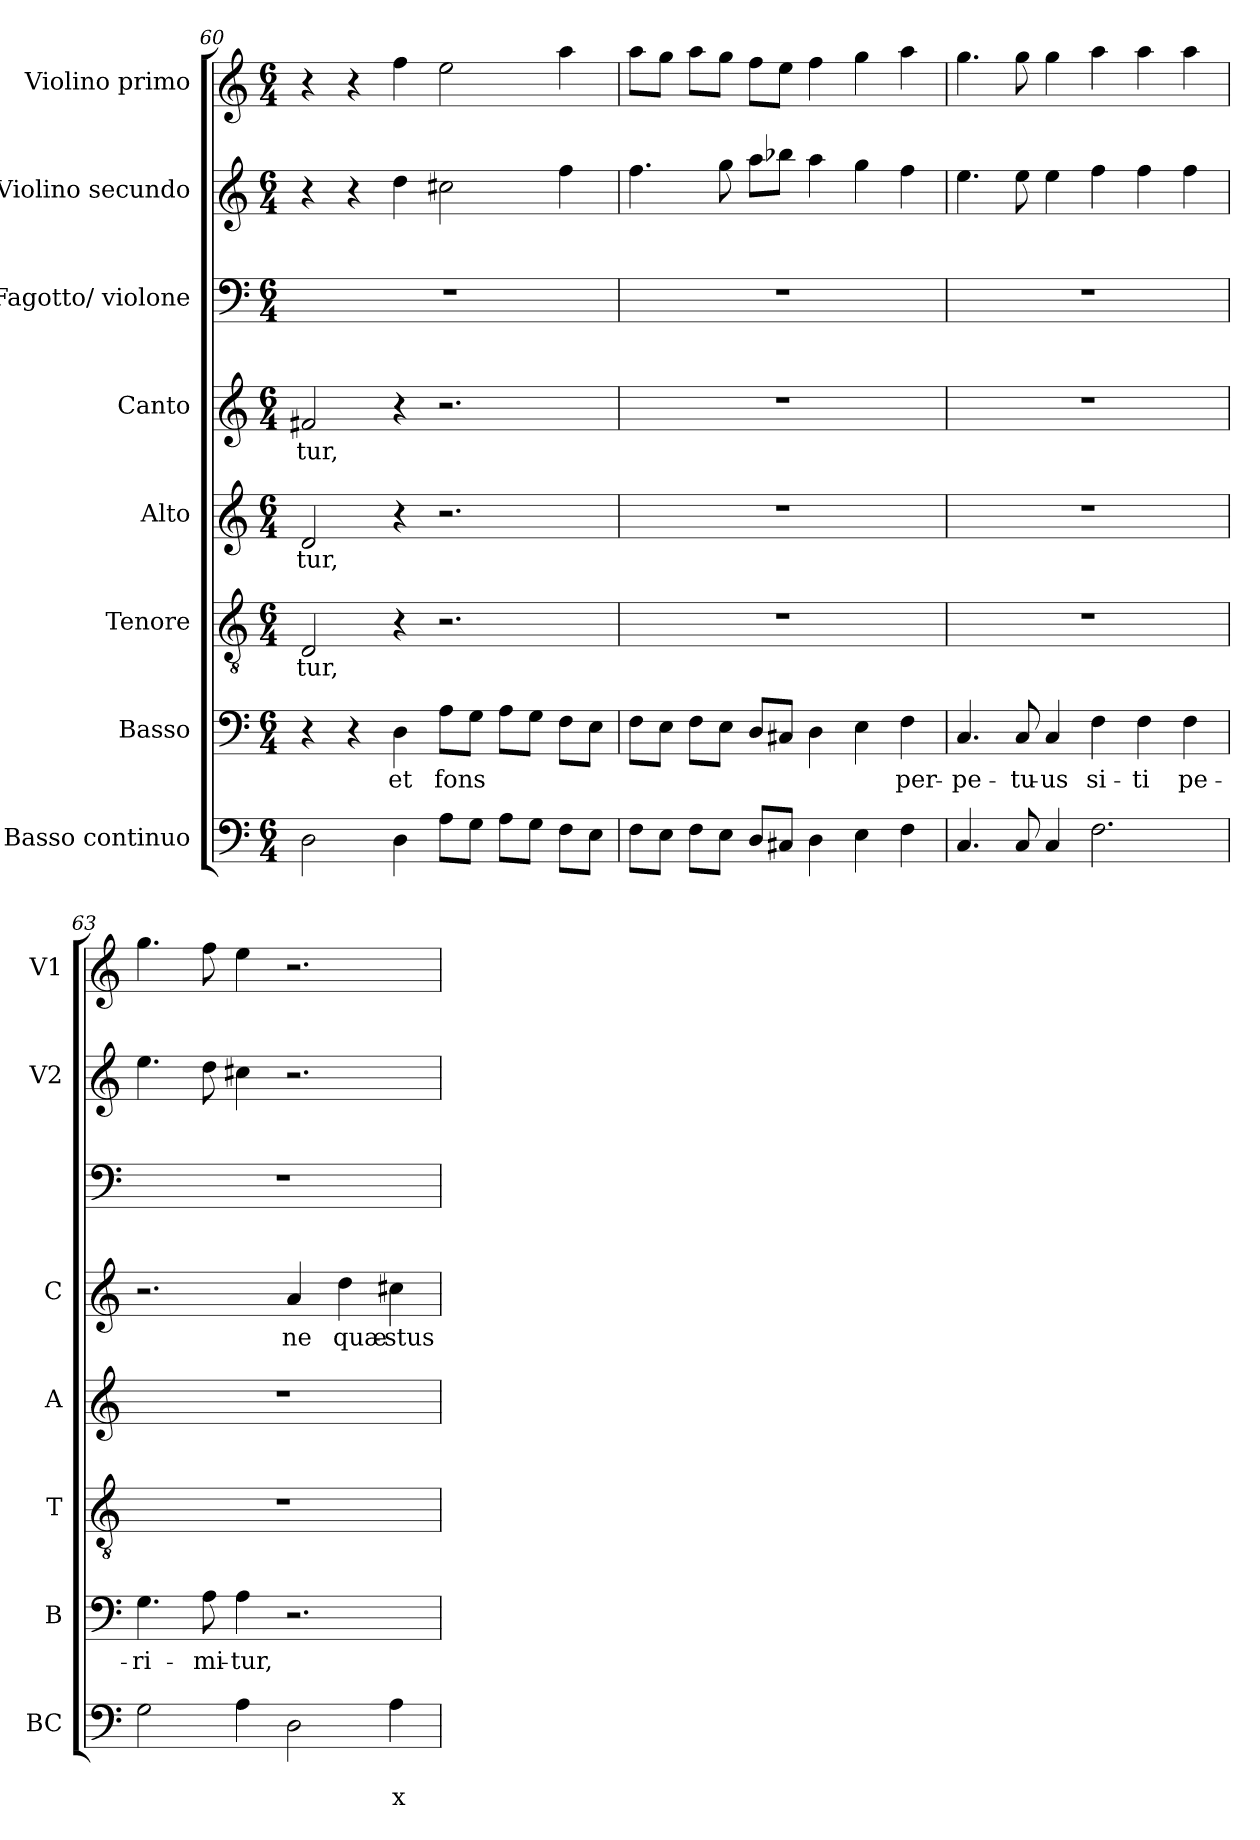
**kern	**text	**text	**kern	**text	**kern	**text	**kern	**text	**kern	**text	**kern	**kern	**kern
*part8	*part8	*part8	*part7	*part7	*part6	*part6	*part5	*part5	*part4	*part4	*part3	*part2	*part1
*staff8	*staff8	*staff8	*staff7	*staff7	*staff6	*staff6	*staff5	*staff5	*staff4	*staff4	*staff3	*staff2	*staff1
*I"Basso continuo	*	*	*I"Basso	*	*I"Tenore	*	*I"Alto	*	*I"Canto	*	*I"Fagotto/ violone	*I"Violino secundo	*I"Violino primo
*I'BC	*	*	*I'B	*	*I'T	*	*I'A	*	*I'C	*	*	*I'V2	*I'V1
!!LO:LB:g=z
*clefF4	*	*	*clefF4	*	*clefGv2	*	*clefG2	*	*clefG2	*	*clefF4	*clefG2	*clefG2
*k[]	*	*	*k[]	*	*k[]	*	*k[]	*	*k[]	*	*k[]	*k[]	*k[]
*C:	*	*	*C:	*	*C:	*	*C:	*	*C:	*	*C:	*C:	*C:
*M6/4	*	*	*M6/4	*	*M6/4	*	*M6/4	*	*M6/4	*	*M6/4	*M6/4	*M6/4
=60	=60	=60	=60	=60	=60	=60	=60	=60	=60	=60	=60	=60	=60
!	!	!	!	!	!	!LO:LY:b	!	!LO:LY:b	!	!LO:LY:b	!	!	!
2D\	.	.	4r	.	2D/	-tur,	2d/	-tur,	2f#X/	-tur,	1.r	4r	4r
.	.	.	4r	.	.	.	.	.	.	.	.	4r	4r
!	!	!	!	!LO:LY:b	!	!	!	!	!	!	!	!	!
4D\	.	.	4D\	et	4r	.	4r	.	4r	.	.	4dd\	4ff\
!	!	!	!	!LO:LY:b	!	!	!	!	!	!	!	!	!
8A\L	.	.	8A\L	fons	2.r	.	2.r	.	2.r	.	.	2cc#X\	2ee\
8G\J	.	.	8G\J	.	.	.	.	.	.	.	.	.	.
8A\L	.	.	8A\L	.	.	.	.	.	.	.	.	.	.
8G\J	.	.	8G\J	.	.	.	.	.	.	.	.	.	.
8F\L	.	.	8F\L	.	.	.	.	.	.	.	.	4ff\	4aa\
8E\J	.	.	8E\J	.	.	.	.	.	.	.	.	.	.
=61	=61	=61	=61	=61	=61	=61	=61	=61	=61	=61	=61	=61	=61
8F\L	.	.	8F\L	.	1.r	.	1.r	.	1.r	.	1.r	4.ff\	8aa\L
8E\J	.	.	8E\J	.	.	.	.	.	.	.	.	.	8gg\J
8F\L	.	.	8F\L	.	.	.	.	.	.	.	.	.	8aa\L
8E\J	.	.	8E\J	.	.	.	.	.	.	.	.	8gg\	8gg\J
8D/L	.	.	8D/L	.	.	.	.	.	.	.	.	8aa\L	8ff\L
8C#X/J	.	.	8C#X/J	.	.	.	.	.	.	.	.	8bb-X\J	8ee\J
4D\	.	.	4D\	.	.	.	.	.	.	.	.	4aa\	4ff\
4E\	.	.	4E\	.	.	.	.	.	.	.	.	4gg\	4gg\
!	!	!	!	!LO:LY:b	!	!	!	!	!	!	!	!	!
4F\	.	.	4F\	per-	.	.	.	.	.	.	.	4ff\	4aa\
=62	=62	=62	=62	=62	=62	=62	=62	=62	=62	=62	=62	=62	=62
!	!	!	!	!LO:LY:b	!	!	!	!	!	!	!	!	!
4.C/	.	.	4.C/	-pe-	1.r	.	1.r	.	1.r	.	1.r	4.ee\	4.gg\
!	!	!	!	!LO:LY:b	!	!	!	!	!	!	!	!	!
8C/	.	.	8C/	-tu-	.	.	.	.	.	.	.	8ee\	8gg\
!	!	!	!	!LO:LY:b	!	!	!	!	!	!	!	!	!
4C/	.	.	4C/	-us	.	.	.	.	.	.	.	4ee\	4gg\
!	!	!	!	!LO:LY:b	!	!	!	!	!	!	!	!	!
2.F\	.	.	4F\	si-	.	.	.	.	.	.	.	4ff\	4aa\
!	!	!	!	!LO:LY:b	!	!	!	!	!	!	!	!	!
.	.	.	4F\	-ti	.	.	.	.	.	.	.	4ff\	4aa\
!	!	!	!	!LO:LY:b	!	!	!	!	!	!	!	!	!
.	.	.	4F\	pe-	.	.	.	.	.	.	.	4ff\	4aa\
=63	=63	=63	=63	=63	=63	=63	=63	=63	=63	=63	=63	=63	=63
!	!	!	!	!LO:LY:b	!	!	!	!	!	!	!	!	!
2G\	.	.	4.G\	-ri-	1.r	.	1.r	.	2.r	.	1.r	4.ee\	4.gg\
!	!	!	!	!LO:LY:b	!	!	!	!	!	!	!	!	!
.	.	.	8A\	-mi-	.	.	.	.	.	.	.	8dd\	8ff\
!	!	!	!	!LO:LY:b	!	!	!	!	!	!	!	!	!
4A\	.	.	4A\	-tur,	.	.	.	.	.	.	.	4cc#X\	4ee\
!	!	!	!	!	!	!	!	!	!	!LO:LY:b	!	!	!
2D\	.	.	2.r	.	.	.	.	.	4a/	ne	.	2.r	2.r
!	!	!	!	!	!	!	!	!	!	!LO:LY:b	!	!	!
.	.	.	.	.	.	.	.	.	4dd\	quæ-	.	.	.
!	!	!LO:LY:b	!	!	!	!	!	!	!	!LO:LY:b	!	!	!
4A\	.	x	.	.	.	.	.	.	4cc#X\	-stus	.	.	.
=	=	=	=	=	=	=	=	=	=	=	=	=	=
*-	*-	*-	*-	*-	*-	*-	*-	*-	*-	*-	*-	*-	*-
